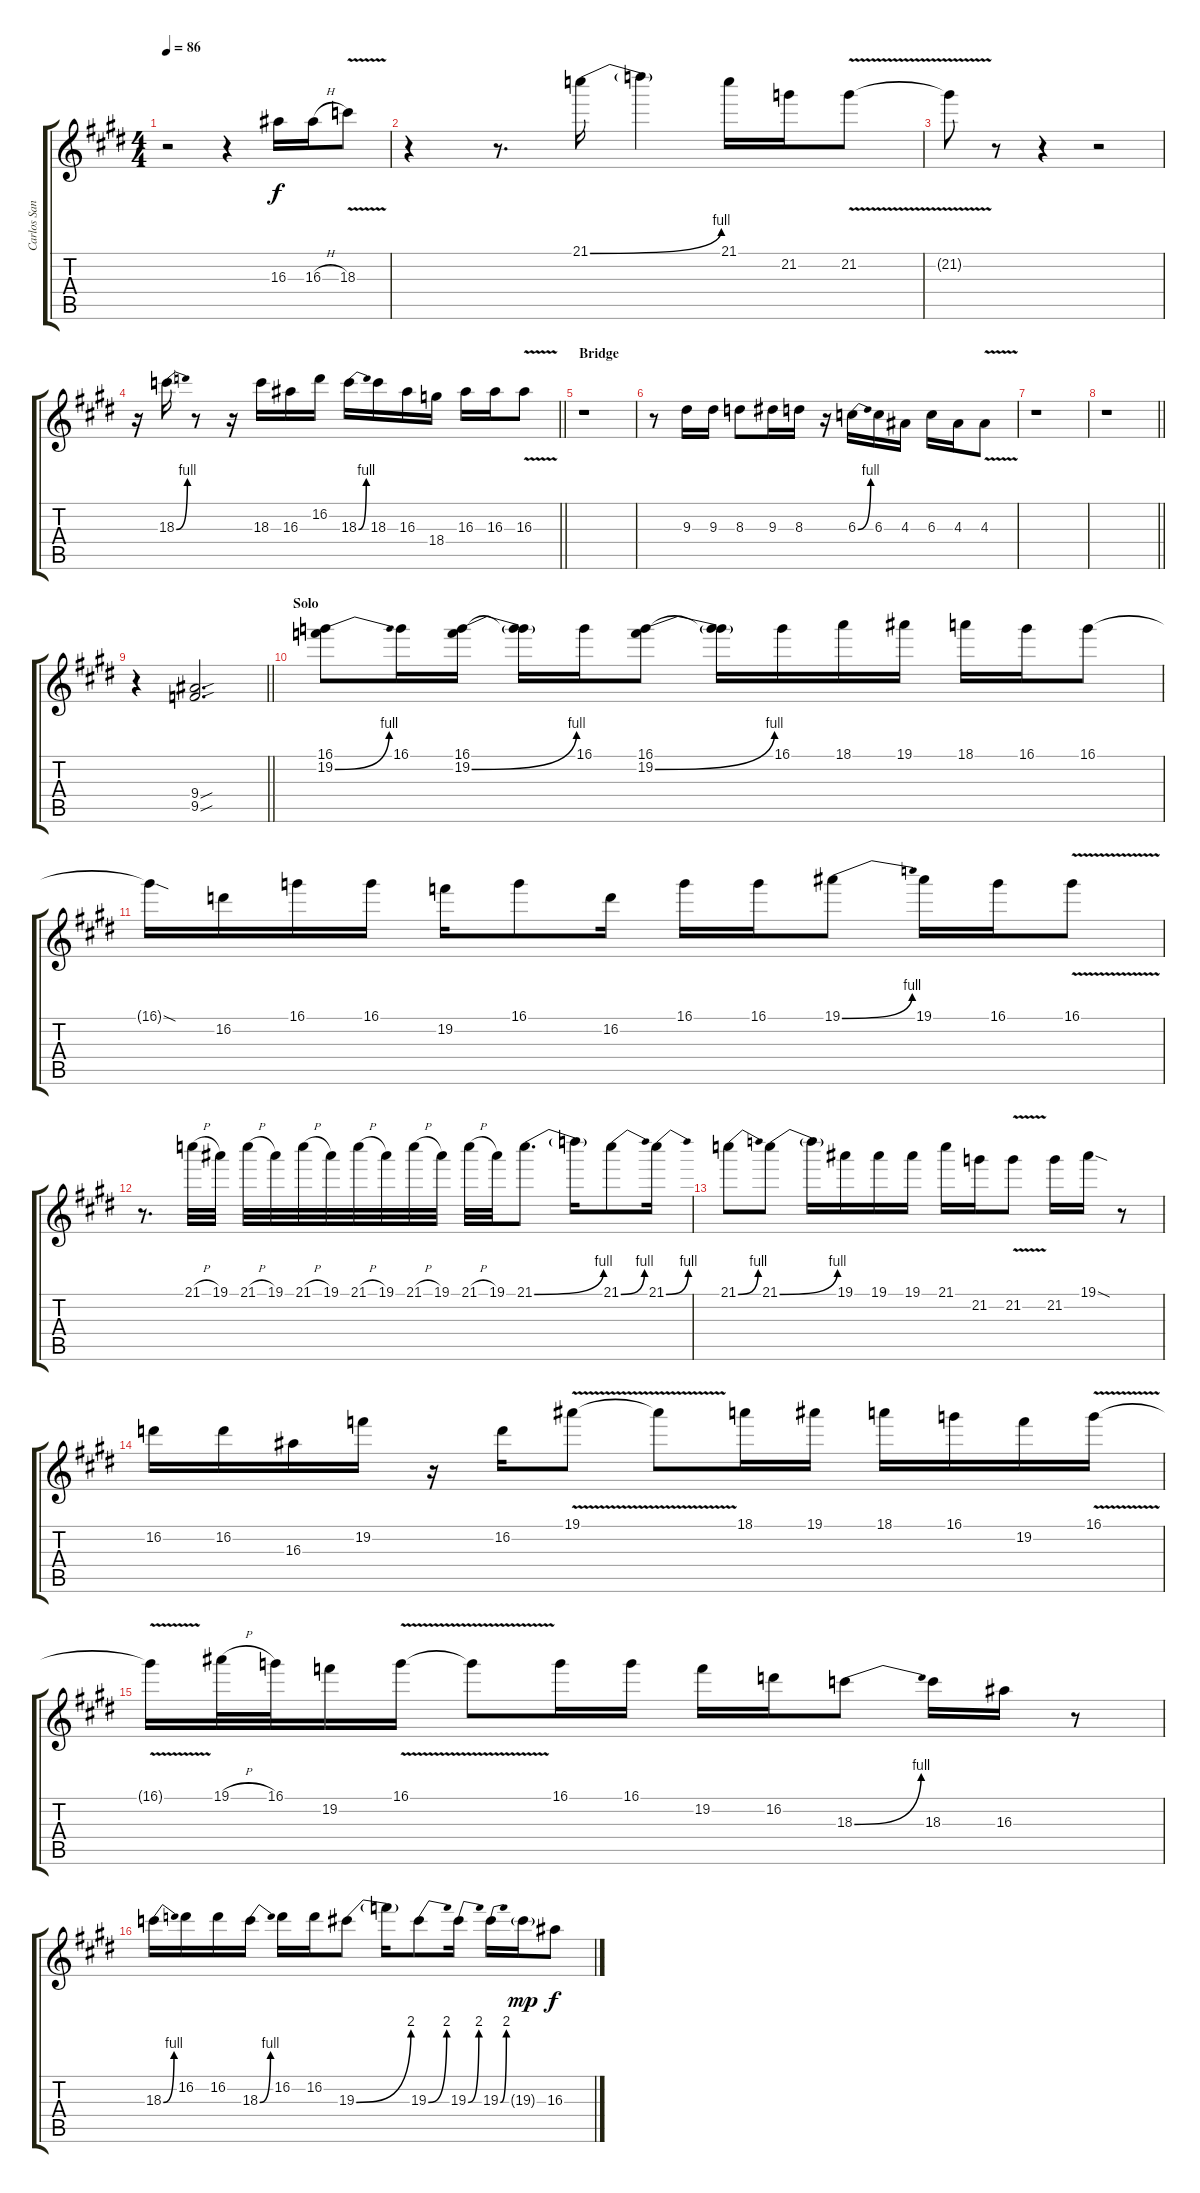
\track ("Carlos Santana (Electric 1)" "Carlos San") {instrument distortionguitar}
\staff {score tabs}
\tuning (Eb4 Bb3 Gb3 Db3 Ab2 Eb2) {hide}
\ts (4 4)
\tempo 86
\clef g2
\ks e
r.2{dy f} r.4 16.3.16 16.3{h}.16 18.3{v}.8 |
r.4 r.8{d} 21.1{be (bend 0 0 60 4)}.16 21.1{t}.4 21.1.16 21.2.16 21.2{v}.8 |
21.2{t}.8 r.8 r.4 r.2 |
\barLineRight lightlight
r.16 18.3{be (bend 0 0 60 4)}.16 r.8 r.16 18.3.16 16.3.16 16.2.16 18.3{be (bend 0 0 60 4)}.16 18.3.16 16.3.16 18.4.16 16.3.16 16.3.16 16.3{v}.8 |
\section ("" "Bridge")
r.1 |
r.8 9.3.16 9.3.16 8.3.8 9.3.16 8.3.16 r.16 6.3{be (bend 0 0 60 4)}.16 6.3.16 4.3.16 6.3.16 4.3.16 4.3{v}.8 |
r.1 |
\barLineRight lightlight
r.1 |
\barLineRight lightlight
r.4 (9.4{sou} 9.5{sou}).2{d} |
\section ("" "Solo")
(16.1 19.2{be (bend 0 0 60 4)}).8 16.1.16 (16.1 19.2{be (bend 0 0 60 4)}).16 (16.1{t} 19.2{t}).16 16.1.16 (16.1 19.2{be (bend 0 0 60 4)}).8 (16.1{t} 19.2{t}).16 16.1.16 18.1.16 19.1.16 18.1.16 16.1.16 16.1.8 |
16.1{sod t}.16 16.2.16 16.1.16 16.1.16 19.2.16 16.1.8 16.2.16 16.1.16 16.1.16 19.1{be (bend 0 0 60 4)}.8 19.1.16 16.1.16 16.1{v}.8 |
r.8{d} 21.1{h}.32 19.1.32 21.1{h}.32 19.1.32 21.1{h}.32 19.1.32 21.1{h}.32{beam merge} 19.1.32 21.1{h}.32 19.1.32 21.1{h}.32 19.1.32 21.1{be (bend 0 0 60 4)}.8{d} 21.1{t}.16 21.1{be (bend 0 0 60 4)}.8 21.1{be (bend 0 0 60 4)}.16 |
21.1{be (bend 0 0 60 4)}.8 21.1{be (bend 0 0 60 4)}.8 21.1{t}.16 19.1.16 19.1.16 19.1.16 21.1.16 21.2.16 21.2{v}.8 21.2.16 19.1{sod}.16 r.8 |
16.2.16 16.2.16 16.3.16 19.2.16 r.16 16.2.16 19.1{v}.8 19.1{t}.8 18.1.16 19.1.16 18.1.16 16.1.16 19.2.16 16.1{v}.16 |
16.1{t}.16 19.1{h}.32 16.1.32 19.2.16 16.1{v}.16 16.1{t}.8 16.1.16 16.1.16 19.2.16 16.2.16 18.3{be (bend 0 0 60 4)}.8 18.3.16 16.3.16 r.8 |
18.3{be (bend 0 0 60 4)}.16 16.2.16 16.2.16 18.3{be (bend 0 0 60 4)}.16 16.2.16 16.2.16 19.3{be (bend 0 0 60 8)}.8 19.3{t}.16 19.3{be (bend 0 0 60 8)}.8 19.3{be (bend 0 0 60 8)}.16 19.3{be (bend 0 0 60 8)}.16 19.3{g}.16{dy mp} 16.3.8{dy f}
